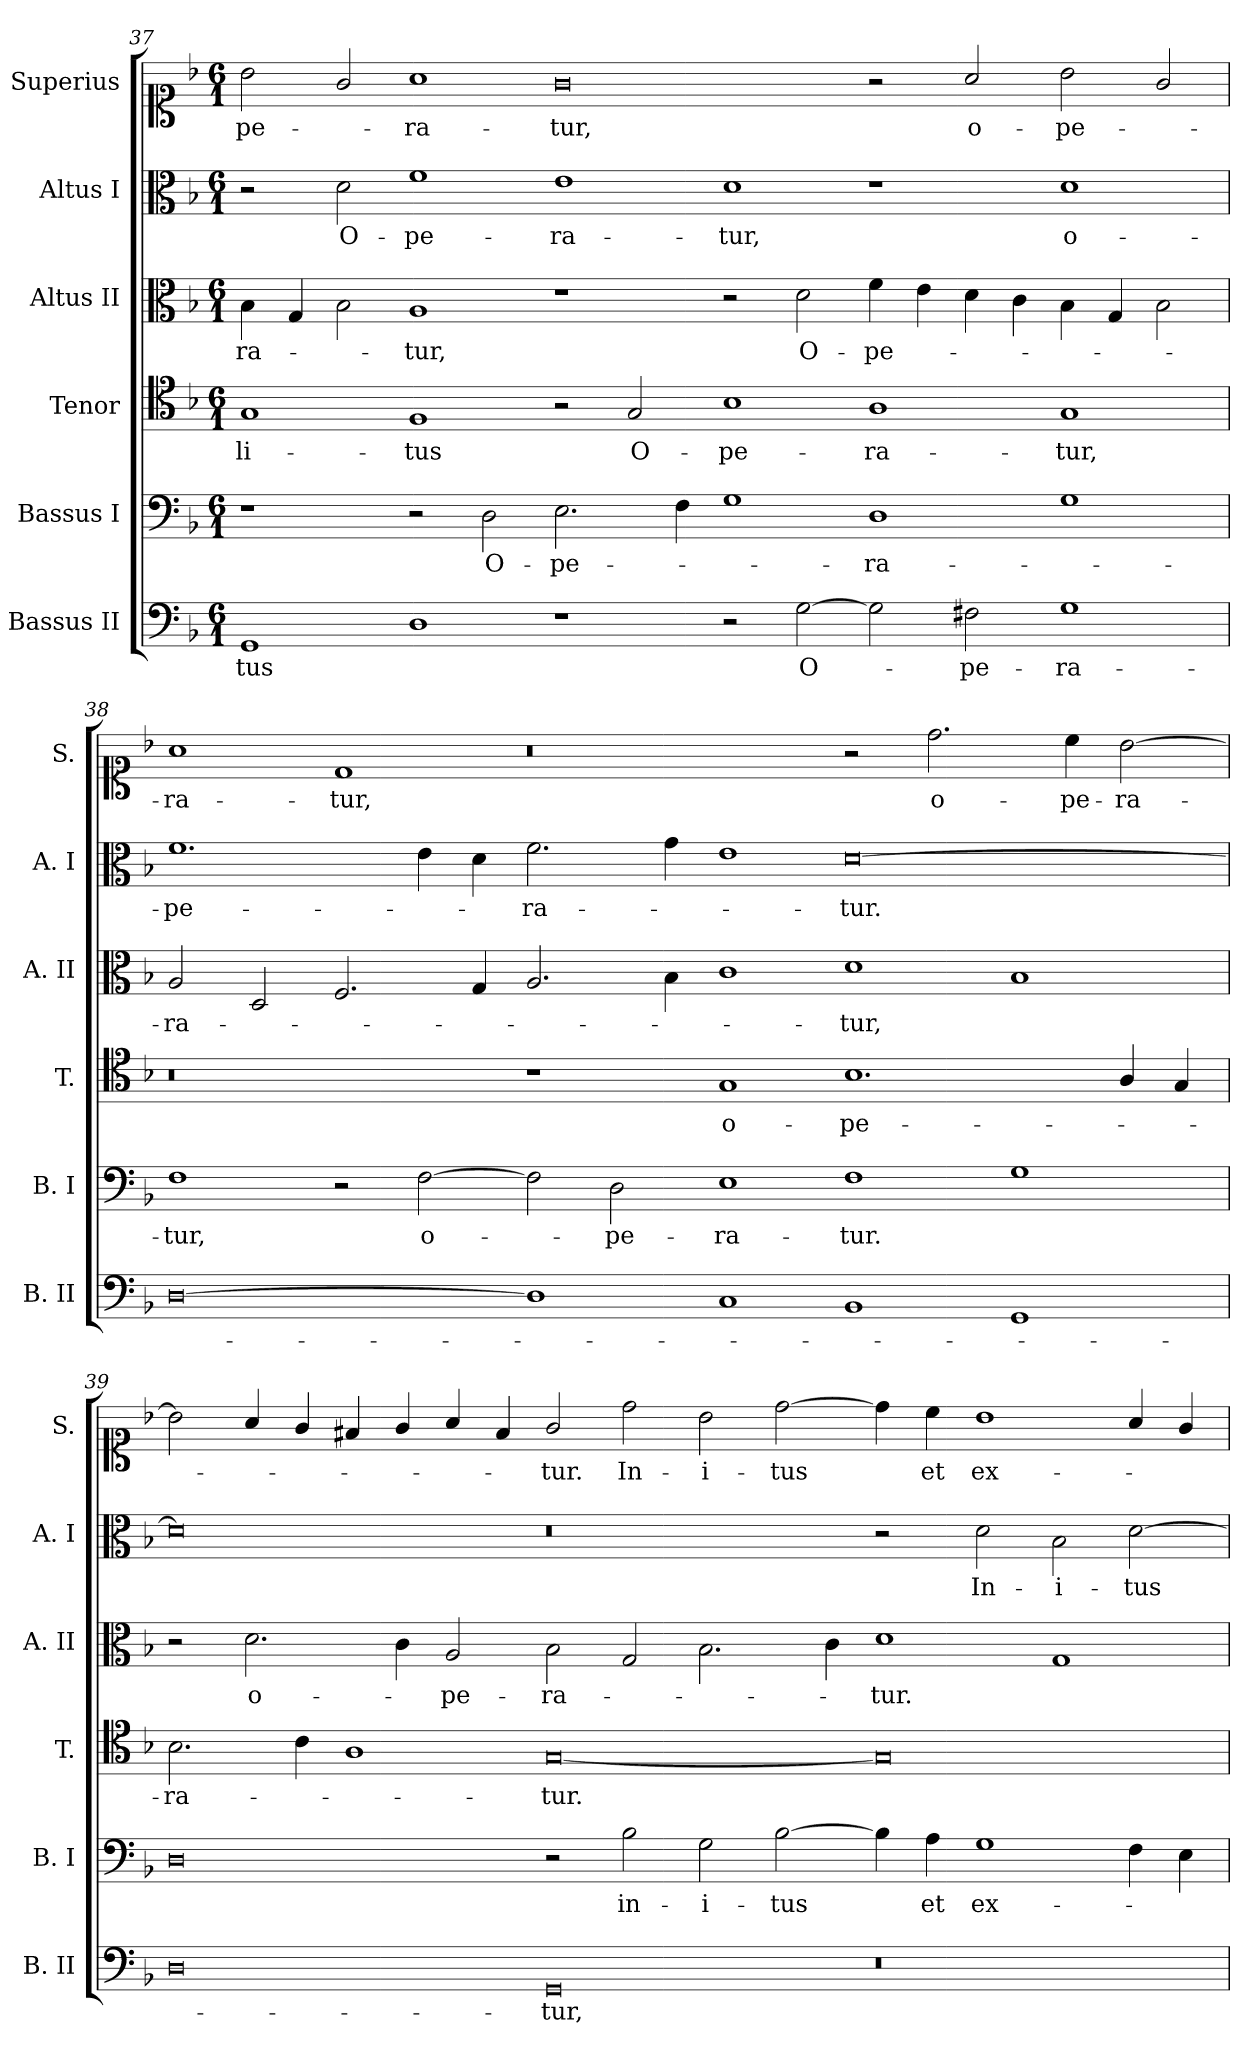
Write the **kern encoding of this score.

**kern	**text	**kern	**text	**kern	**text	**kern	**text	**kern	**text	**kern	**text
*part6	*part6	*part5	*part5	*part4	*part4	*part3	*part3	*part2	*part2	*part1	*part1
*staff6	*staff6	*staff5	*staff5	*staff4	*staff4	*staff3	*staff3	*staff2	*staff2	*staff1	*staff1
*I"Bassus II	*	*I"Bassus I	*	*I"Tenor	*	*I"Altus II	*	*I"Altus I	*	*I"Superius	*
*I'B. II	*	*I'B.  I	*	*I'T.	*	*I'A. II	*	*I'A. I	*	*I'S.	*
*clefF4	*	*clefF4	*	*clefC4	*	*clefC3	*	*clefC3	*	*clefC1	*
*k[b-]	*	*k[b-]	*	*k[b-]	*	*k[b-]	*	*k[b-]	*	*k[b-]	*
*F:	*	*F:	*	*F:	*	*F:	*	*F:	*	*F:	*
*M6/1	*	*M6/1	*	*M6/1	*	*M6/1	*	*M6/1	*	*M6/1	*
=37	=37	=37	=37	=37	=37	=37	=37	=37	=37	=37	=37
1GG	-tus	1r	.	1G	-li-	4B-\	-ra-	2r	.	2b-\	-pe-
.	.	.	.	.	.	4G/	.	.	.	.	.
.	.	.	.	.	.	2B-\	.	2d\	O-	2g/	.
1D	.	2r	.	1F	-tus	1A	-tur,	1f	-pe-	1a	-ra-
.	.	2D\	O-	.	.	.	.	.	.	.	.
1r	.	2.E\	-pe-	2r	.	1r	.	1e	-ra-	0g	-tur,
.	.	.	.	2G/	O-	.	.	.	.	.	.
.	.	4F\	.	.	.	.	.	.	.	.	.
2r	.	1G	.	1B-	-pe-	2r	.	1d	-tur,	.	.
[2G\	O-	.	.	.	.	2d\	O-	.	.	.	.
2G\]	.	1D	-ra-	1A	-ra-	4f\	-pe-	1r	.	2r	.
.	.	.	.	.	.	4e\	.	.	.	.	.
2F#i\	-pe-	.	.	.	.	4d\	.	.	.	2a/	o-
.	.	.	.	.	.	4c\	.	.	.	.	.
1G	-ra-	1G	.	1G	-tur,	4B-\	.	1d	o-	2b-\	-pe-
.	.	.	.	.	.	4G/	.	.	.	.	.
.	.	.	.	.	.	2B-\	.	.	.	2g/	.
!!LO:LB:g=z
=38	=38	=38	=38	=38	=38	=38	=38	=38	=38	=38	=38
[0D	.	1F	-tur,	0r	.	2A/	-ra-	1.f	-pe-	1a	-ra-
.	.	.	.	.	.	2D/	.	.	.	.	.
.	.	2r	.	.	.	2.F/	.	.	.	1d	-tur,
.	.	[2F\	o-	.	.	.	.	4e\	.	.	.
.	.	.	.	.	.	4G/	.	4d\	.	.	.
1D]	.	2F\]	.	1r	.	2.A/	.	2.f\	-ra-	0r	.
.	.	2D\	-pe-	.	.	.	.	.	.	.	.
.	.	.	.	.	.	4B-\	.	4g\	.	.	.
1C	.	1E	-ra-	1G	o-	1c	.	1e	.	.	.
1BB-	.	1F	-tur.	1.B-	-pe-	1d	-tur,	[0d	-tur.	2r	.
.	.	.	.	.	.	.	.	.	.	2.dd\	o-
1GG	.	1G	.	.	.	1B-	.	.	.	.	.
.	.	.	.	.	.	.	.	.	.	4cc\	-pe-
.	.	.	.	4A/	.	.	.	.	.	[2b-\	-ra-
.	.	.	.	4G/	.	.	.	.	.	.	.
!!LO:LB:g=z
=39	=39	=39	=39	=39	=39	=39	=39	=39	=39	=39	=39
0D	.	0D	.	2.B-\	-ra-	2r	.	0d]	.	2b-\]	.
.	.	.	.	.	.	2.d\	o-	.	.	4a/	.
.	.	.	.	4c\	.	.	.	.	.	4g/	.
.	.	.	.	1A	.	.	.	.	.	4f#i/	.
.	.	.	.	.	.	4c\	.	.	.	4g/	.
.	.	.	.	.	.	2A/	-pe-	.	.	4a/	.
.	.	.	.	.	.	.	.	.	.	4f#i/	.
0GG	-tur,	2r	.	[0G	-tur.	2B-\	-ra-	0r	.	2g/	-tur.
.	.	2B-\	in-	.	.	2G/	.	.	.	2dd\	In-
.	.	2G\	-i-	.	.	2.B-\	.	.	.	2b-\	-i-
.	.	[2B-\	-tus	.	.	.	.	.	.	[2dd\	-tus
.	.	.	.	.	.	4c\	.	.	.	.	.
0r	.	4B-\]	.	0G]	.	1d	-tur.	2r	.	4dd\]	.
.	.	4A\	et	.	.	.	.	.	.	4cc\	et
.	.	1G	ex-	.	.	.	.	2d\	In-	1b-	ex-
.	.	.	.	.	.	1G	.	2B-\	-i-	.	.
.	.	4F\	.	.	.	.	.	[2d\	-tus-	4a/	.
.	.	4E\	.	.	.	.	.	.	.	4g/	.
=	=	=	=	=	=	=	=	=	=	=	=
*-	*-	*-	*-	*-	*-	*-	*-	*-	*-	*-	*-
